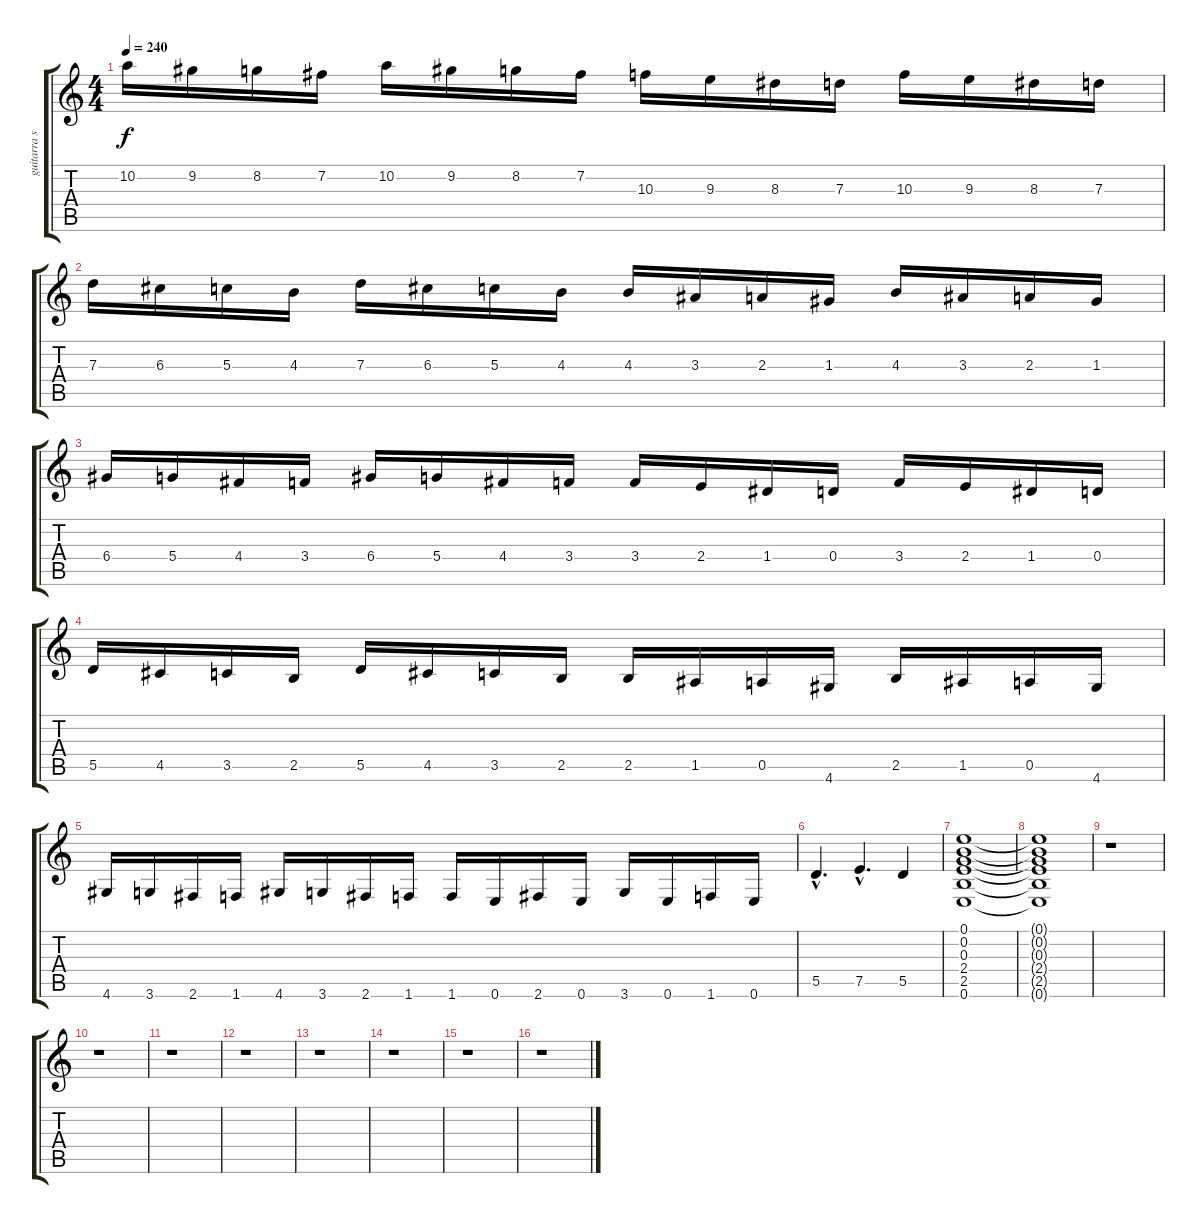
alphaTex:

\track ("guitarra solo" "guitarra s") {instrument distortionguitar}
\staff {score tabs}
\tuning (E4 B3 G3 D3 A2 E2) {hide}
\ts (4 4)
\tempo 240
\clef g2
\ks c
10.2.16{dy f} 9.2.16 8.2.16 7.2.16 10.2.16 9.2.16 8.2.16 7.2.16 10.3.16 9.3.16 8.3.16 7.3.16 10.3.16 9.3.16 8.3.16 7.3.16 |
7.3.16 6.3.16 5.3.16 4.3.16 7.3.16 6.3.16 5.3.16 4.3.16 4.3.16 3.3.16 2.3.16 1.3.16 4.3.16 3.3.16 2.3.16 1.3.16 |
6.4.16 5.4.16 4.4.16 3.4.16 6.4.16 5.4.16 4.4.16 3.4.16 3.4.16 2.4.16 1.4.16 0.4.16 3.4.16 2.4.16 1.4.16 0.4.16 |
5.5.16 4.5.16 3.5.16 2.5.16 5.5.16 4.5.16 3.5.16 2.5.16 2.5.16 1.5.16 0.5.16 4.6.16 2.5.16 1.5.16 0.5.16 4.6.16 |
4.6.16 3.6.16 2.6.16 1.6.16 4.6.16 3.6.16 2.6.16 1.6.16 1.6.16 0.6.16 2.6.16 0.6.16 3.6.16 0.6.16 1.6.16 0.6.16 |
5.5{hac}.4{d} 7.5{hac}.4{d} 5.5.4 |
(0.1 0.2 0.3 2.4 2.5 0.6).1 |
(0.1{t} 0.2{t} 0.3{t} 2.4{t} 2.5{t} 0.6{t}).1 |
r.1 |
r.1 |
r.1 |
r.1 |
r.1 |
r.1 |
r.1 |
r.1
